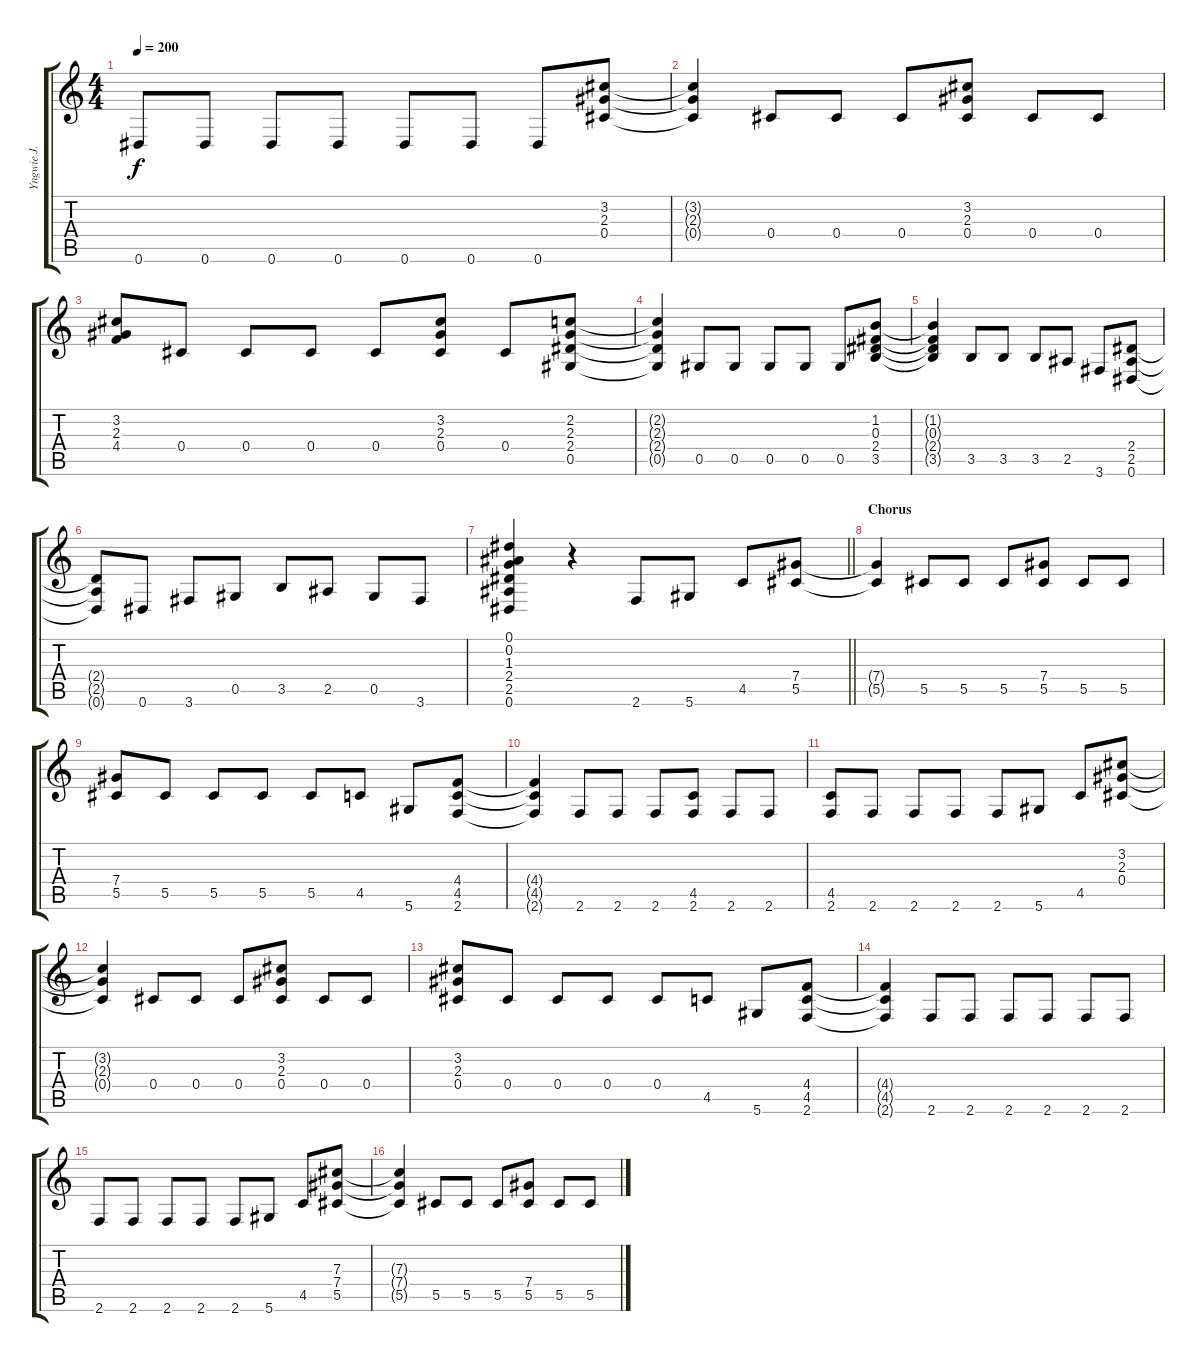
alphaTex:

\track ("Yngwie J. Malmsteen" "Yngwie J. ") {instrument overdrivenguitar}
\staff {score tabs}
\tuning (Eb4 Bb3 Gb3 Db3 Ab2 Eb2) {hide}
\ts (4 4)
\tempo 200
\clef g2
\ks c
0.6.8{dy f} 0.6.8 0.6.8 0.6.8 0.6.8 0.6.8 0.6.8 (3.2 2.3 0.4).8 |
(3.2{t} 2.3{t} 0.4{t}).4 0.4.8 0.4.8 0.4.8 (3.2 2.3 0.4).8 0.4.8 0.4.8 |
(3.2 2.3 4.4).8 0.4.8 0.4.8 0.4.8 0.4.8 (3.2 2.3 0.4).8 0.4.8 (2.2 2.3 2.4 0.5).8 |
(2.2{t} 2.3{t} 2.4{t} 0.5{t}).4 0.5.8 0.5.8 0.5.8 0.5.8 0.5.8 (1.2 0.3 2.4 3.5).8 |
(1.2{t} 0.3{t} 2.4{t} 3.5{t}).4 3.5.8 3.5.8 3.5.8 2.5.8 3.6.8 (2.4 2.5 0.6).8 |
(2.4{t} 2.5{t} 0.6{t}).8 0.6.8 3.6.8 0.5.8 3.5.8 2.5.8 0.5.8 3.6.8 |
\barLineRight lightlight
(0.1 0.2 1.3 2.4 2.5 0.6).4 r.4 2.6.8 5.6.8 4.5.8 (7.4 5.5).8 |
\section ("" "Chorus")
(7.4{t} 5.5{t}).4 5.5.8 5.5.8 5.5.8 (7.4 5.5).8 5.5.8 5.5.8 |
(7.4 5.5).8 5.5.8 5.5.8 5.5.8 5.5.8 4.5.8 5.6.8 (4.4 4.5 2.6).8 |
(4.4{t} 4.5{t} 2.6{t}).4 2.6.8 2.6.8 2.6.8 (4.5 2.6).8 2.6.8 2.6.8 |
(4.5 2.6).8 2.6.8 2.6.8 2.6.8 2.6.8 5.6.8 4.5.8 (3.2 2.3 0.4).8 |
(3.2{t} 2.3{t} 0.4{t}).4 0.4.8 0.4.8 0.4.8 (3.2 2.3 0.4).8 0.4.8 0.4.8 |
(3.2 2.3 0.4).8 0.4.8 0.4.8 0.4.8 0.4.8 4.5.8 5.6.8 (4.4 4.5 2.6).8 |
(4.4{t} 4.5{t} 2.6{t}).4 2.6.8 2.6.8 2.6.8 2.6.8 2.6.8 2.6.8 |
2.6.8 2.6.8 2.6.8 2.6.8 2.6.8 5.6.8 4.5.8 (7.3 7.4 5.5).8 |
(7.3{t} 7.4{t} 5.5{t}).4 5.5.8 5.5.8 5.5.8 (7.4 5.5).8 5.5.8 5.5.8
